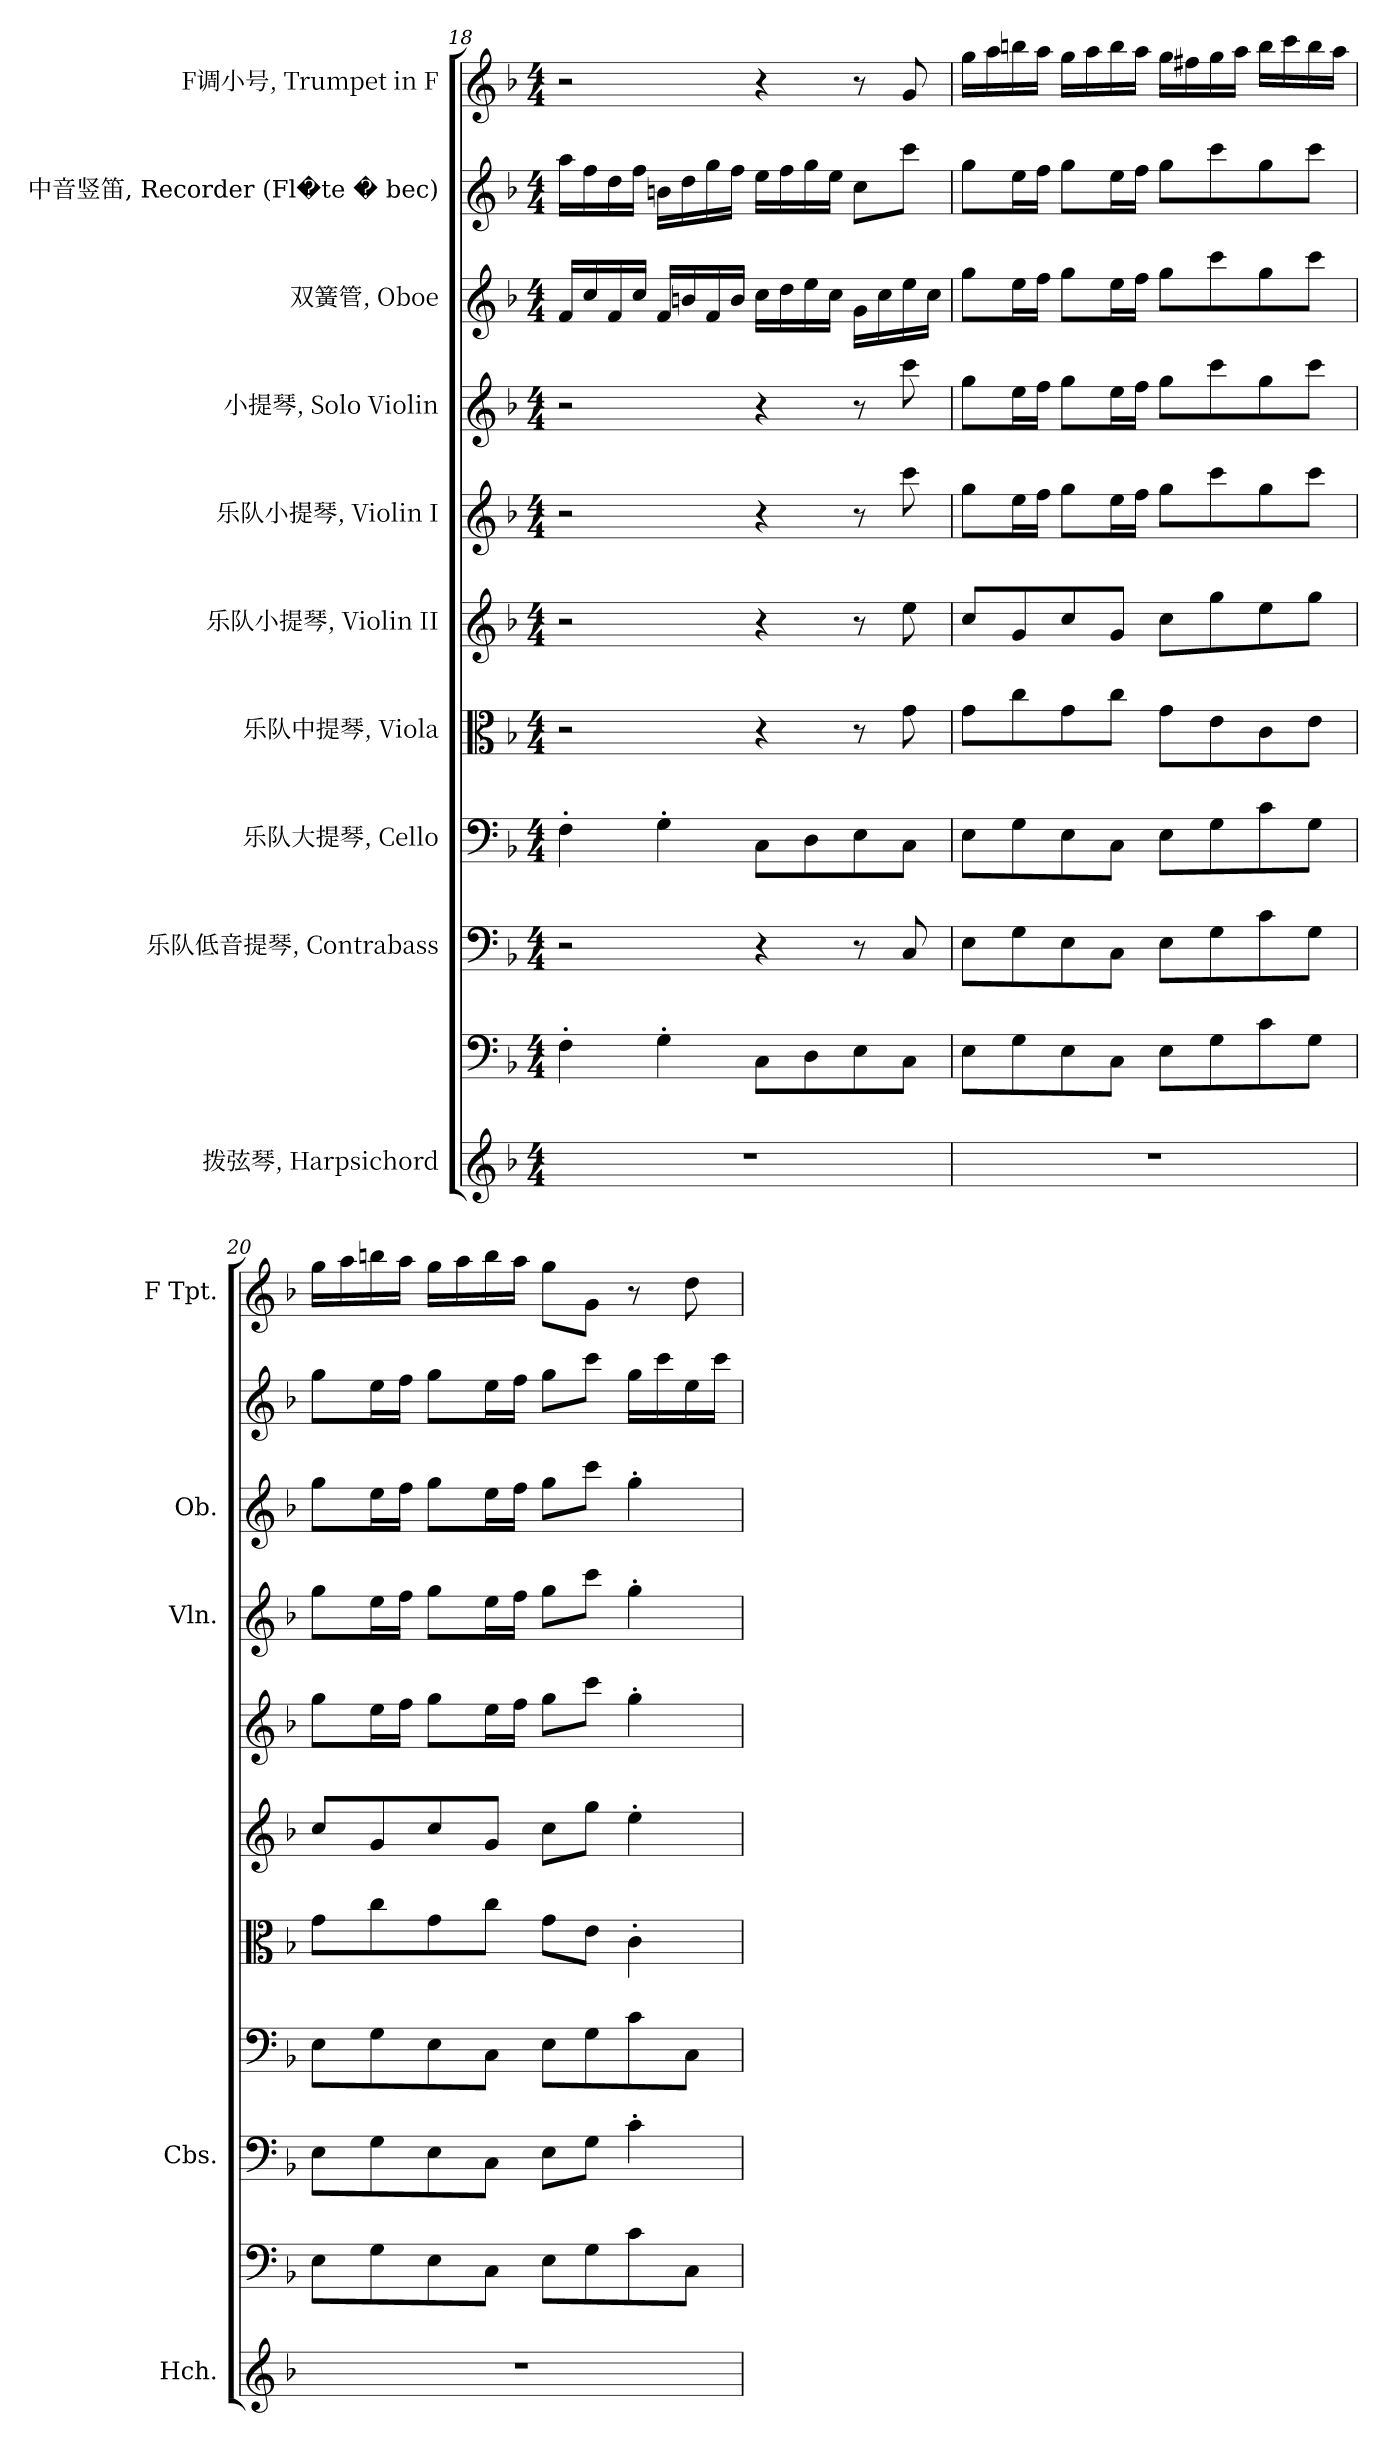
**kern	**kern	**kern	**kern	**kern	**kern	**kern	**kern	**kern	**kern	**kern
*part10	*part10	*part9	*part8	*part7	*part6	*part5	*part4	*part3	*part2	*part1
*staff11	*staff10	*staff9	*staff8	*staff7	*staff6	*staff5	*staff4	*staff3	*staff2	*staff1
*I"拨弦琴, Harpsichord	*	*I"乐队低音提琴, Contrabass	*I"乐队大提琴, Cello	*I"乐队中提琴, Viola	*I"乐队小提琴, Violin II	*I"乐队小提琴, Violin I	*I"小提琴, Solo Violin	*I"双簧管, Oboe	*I"中音竖笛, Recorder (Fl�te � bec)	*I"F调小号, Trumpet in F
*I'Hch.	*	*I'Cbs.	*	*	*	*	*I'Vln.	*I'Ob.	*	*I'F Tpt.
!!LO:PB:g=z
*clefG2	*clefF4	*clefF4	*clefF4	*clefC3	*clefG2	*clefG2	*clefG2	*clefG2	*clefG2	*clefG2
*	*	*ITrd7c12	*	*	*	*	*	*	*	*ITrd-3c-5
*k[b-]	*k[b-]	*k[b-]	*k[b-]	*k[b-]	*k[b-]	*k[b-]	*k[b-]	*k[b-]	*k[b-]	*k[b-e-]
*M4/4	*M4/4	*M4/4	*M4/4	*M4/4	*M4/4	*M4/4	*M4/4	*M4/4	*M4/4	*M4/4
=18	=18	=18	=18	=18	=18	=18	=18	=18	=18	=18
1r	4F'\	2r	4F'\	2r	2r	2r	2r	16f/LL	16aa\LL	2r
.	.	.	.	.	.	.	.	16cc/	16ff\	.
.	.	.	.	.	.	.	.	16f/	16dd\	.
.	.	.	.	.	.	.	.	16cc/JJ	16ff\JJ	.
.	4G'\	.	4G'\	.	.	.	.	16f/LL	16bn\LL	.
.	.	.	.	.	.	.	.	16bn/	16dd\	.
.	.	.	.	.	.	.	.	16f/	16gg\	.
.	.	.	.	.	.	.	.	16b/JJ	16ff\JJ	.
.	8C\L	4r	8C\L	4r	4r	4r	4r	16cc\LL	16ee\LL	4r
.	.	.	.	.	.	.	.	16dd\	16ff\	.
.	8D\	.	8D\	.	.	.	.	16ee\	16gg\	.
.	.	.	.	.	.	.	.	16cc\JJ	16ee\JJ	.
.	8E\	8r	8E\	8r	8r	8r	8r	16g\LL	8cc\L	8r
.	.	.	.	.	.	.	.	16cc\	.	.
.	8C\J	8CC/	8C\J	8g\	8ee\	8ccc\	8ccc\	16ee\	8ccc\J	8cc/
.	.	.	.	.	.	.	.	16cc\JJ	.	.
=19	=19	=19	=19	=19	=19	=19	=19	=19	=19	=19
1r	8E\L	8EE\L	8E\L	8g\L	8cc/L	8gg\L	8gg\L	8gg\L	8gg\L	16ccc\LL
.	.	.	.	.	.	.	.	.	.	16ddd\
.	8G\	8GG\	8G\	8cc\	8g/	16ee\L	16ee\L	16ee\L	16ee\L	16eeen\
.	.	.	.	.	.	16ff\JJ	16ff\JJ	16ff\JJ	16ff\JJ	16ddd\JJ
.	8E\	8EE\	8E\	8g\	8cc/	8gg\L	8gg\L	8gg\L	8gg\L	16ccc\LL
.	.	.	.	.	.	.	.	.	.	16ddd\
.	8C\J	8CC\J	8C\J	8cc\J	8g/J	16ee\L	16ee\L	16ee\L	16ee\L	16eee\
.	.	.	.	.	.	16ff\JJ	16ff\JJ	16ff\JJ	16ff\JJ	16ddd\JJ
.	8E\L	8EE\L	8E\L	8g\L	8cc\L	8gg\L	8gg\L	8gg\L	8gg\L	16ccc\LL
.	.	.	.	.	.	.	.	.	.	16bbn\
.	8G\	8GG\	8G\	8e\	8gg\	8ccc\	8ccc\	8ccc\	8ccc\	16ccc\
.	.	.	.	.	.	.	.	.	.	16ddd\JJ
.	8c\	8C\	8c\	8c\	8ee\	8gg\	8gg\	8gg\	8gg\	16eee\LL
.	.	.	.	.	.	.	.	.	.	16fff\
.	8G\J	8GG\J	8G\J	8e\J	8gg\J	8ccc\J	8ccc\J	8ccc\J	8ccc\J	16eee\
.	.	.	.	.	.	.	.	.	.	16ddd\JJ
!!LO:PB:g=z
=20	=20	=20	=20	=20	=20	=20	=20	=20	=20	=20
1r	8E\L	8EE\L	8E\L	8g\L	8cc/L	8gg\L	8gg\L	8gg\L	8gg\L	16ccc\LL
.	.	.	.	.	.	.	.	.	.	16ddd\
.	8G\	8GG\	8G\	8cc\	8g/	16ee\L	16ee\L	16ee\L	16ee\L	16eeen\
.	.	.	.	.	.	16ff\JJ	16ff\JJ	16ff\JJ	16ff\JJ	16ddd\JJ
.	8E\	8EE\	8E\	8g\	8cc/	8gg\L	8gg\L	8gg\L	8gg\L	16ccc\LL
.	.	.	.	.	.	.	.	.	.	16ddd\
.	8C\J	8CC\J	8C\J	8cc\J	8g/J	16ee\L	16ee\L	16ee\L	16ee\L	16eee\
.	.	.	.	.	.	16ff\JJ	16ff\JJ	16ff\JJ	16ff\JJ	16ddd\JJ
.	8E\L	8EE\L	8E\L	8g\L	8cc\L	8gg\L	8gg\L	8gg\L	8gg\L	8ccc\L
.	8G\	8GG\J	8G\	8e\J	8gg\J	8ccc\J	8ccc\J	8ccc\J	8ccc\J	8cc\J
.	8c\	4C'\	8c\	4c'\	4ee'\	4gg'\	4gg'\	4gg'\	16gg\LL	8r
.	.	.	.	.	.	.	.	.	16ccc\	.
.	8C\J	.	8C\J	.	.	.	.	.	16ee\	8gg\
.	.	.	.	.	.	.	.	.	16ccc\JJ	.
=	=	=	=	=	=	=	=	=	=	=
*-	*-	*-	*-	*-	*-	*-	*-	*-	*-	*-
